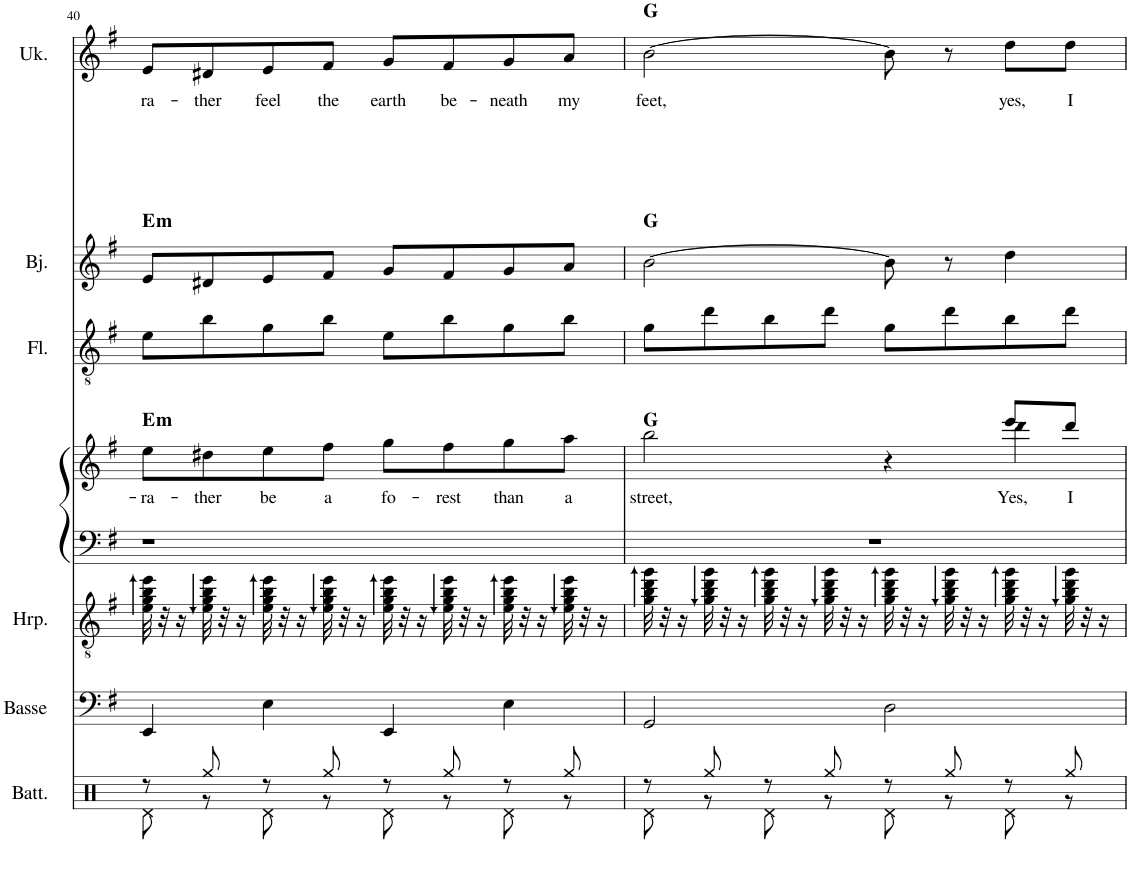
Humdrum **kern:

**kern	**kern	**kern	**kern	**kern	**text	**harte	**kern	**kern	**harte	**kern	**text	**harte
*part7	*part6	*part5	*part4	*part4	*part4	*part4	*part3	*part2	*part2	*part1	*part1	*part1
*staff8	*staff7	*staff6	*staff5	*staff4	*staff4	*	*staff3	*staff2	*	*staff1	*staff1	*
*I"Batterie	*I"Basse acoustique	*I"Guitare classique	*I"Piano-chant	*	*	*	*I"Banjo	*I"Flûte	*	*I"Piccolo	*	*
*I'Batt.	*I'Basse	*I'Guit.	*I'Pno	*	*	*	*I'Bj.	*I'Fl.	*	*I'Picc	*	*
!!LO:PB:g=z
*clefX	*clefF4	*clefGv2	*clefF4	*clefG2	*	*	*clefGv2	*clefG2	*	*clefG2	*	*
*	*Trd7c12	*	*	*	*	*	*	*	*	*Trd-7c-12	*	*
*k[f#]	*k[f#]	*k[f#]	*k[f#]	*k[f#]	*	*	*k[f#]	*k[f#]	*	*k[f#]	*	*
*M4/4	*M4/4	*M4/4	*M4/4	*M4/4	*	*	*M4/4	*M4/4	*	*M4/4	*	*
=40	=40	=40	=40	=40	=40	=40	=40	=40	=40	=40	=40	=40
*^	*	*	*	*	*	*	*	*	*	*	*	*
!	!	!	!	!	!	!LO:LY:b	!LO:H:kt=m	!	!	!LO:H:kt=m	!	!LO:LY:b	!
8r	8Rd\	4EE/	32e\ 32g\ 32b\ 32ee\	1r	8ee\L	ra-	E:min	8e\L	8e/L	E:min	8e/L	ra-	.
.	.	.	32r	.	.	.	.	.	.	.	.	.	.
.	.	.	16r	.	.	.	.	.	.	.	.	.	.
!	!	!	!	!	!	!LO:LY:b	!	!	!	!	!	!LO:LY:b	!
8Rgg/	8r	.	32e\ 32g\ 32b\ 32ee\	.	8dd#X\	-ther	.	8b\	8d#X/	.	8d#X/	-ther	.
.	.	.	32r	.	.	.	.	.	.	.	.	.	.
.	.	.	16r	.	.	.	.	.	.	.	.	.	.
!	!	!	!	!	!	!LO:LY:b	!	!	!	!	!	!LO:LY:b	!
8r	8Rd\	4E\	32e\ 32g\ 32b\ 32ee\	.	8ee\	be	.	8g\	8e/	.	8e/	feel	.
.	.	.	32r	.	.	.	.	.	.	.	.	.	.
.	.	.	16r	.	.	.	.	.	.	.	.	.	.
!	!	!	!	!	!	!LO:LY:b	!	!	!	!	!	!LO:LY:b	!
8Rgg/	8r	.	32e\ 32g\ 32b\ 32ee\	.	8ff#\J	a	.	8b\J	8f#/J	.	8f#/J	the	.
.	.	.	32r	.	.	.	.	.	.	.	.	.	.
.	.	.	16r	.	.	.	.	.	.	.	.	.	.
!	!	!	!	!	!	!LO:LY:b	!	!	!	!	!	!LO:LY:b	!
8r	8Rd\	4EE/	32e\ 32g\ 32b\ 32ee\	.	8gg\L	fo-	.	8e\L	8g/L	.	8g/L	earth	.
.	.	.	32r	.	.	.	.	.	.	.	.	.	.
.	.	.	16r	.	.	.	.	.	.	.	.	.	.
!	!	!	!	!	!	!LO:LY:b	!	!	!	!	!	!LO:LY:b	!
8Rgg/	8r	.	32e\ 32g\ 32b\ 32ee\	.	8ff#\	-rest	.	8b\	8f#/	.	8f#/	be-	.
.	.	.	32r	.	.	.	.	.	.	.	.	.	.
.	.	.	16r	.	.	.	.	.	.	.	.	.	.
!	!	!	!	!	!	!LO:LY:b	!	!	!	!	!	!LO:LY:b	!
8r	8Rd\	4E\	32e\ 32g\ 32b\ 32ee\	.	8gg\	than	.	8g\	8g/	.	8g/	-neath	.
.	.	.	32r	.	.	.	.	.	.	.	.	.	.
.	.	.	16r	.	.	.	.	.	.	.	.	.	.
!	!	!	!	!	!	!LO:LY:b	!	!	!	!	!	!LO:LY:b	!
8Rgg/	8r	.	32e\ 32g\ 32b\ 32ee\	.	8aa\J	a	.	8b\J	8a/J	.	8a/J	my	.
.	.	.	32r	.	.	.	.	.	.	.	.	.	.
.	.	.	16r	.	.	.	.	.	.	.	.	.	.
=41	=41	=41	=41	=41	=41	=41	=41	=41	=41	=41	=41	=41	=41
!	!	!	!	!	!	!LO:LY:b	!	!	!	!	!	!LO:LY:b	!
*	*	*	*	*	*^	*	*	*	*	*	*	*	*
8r	8Rd\	2GG/	32g\ 32b\ 32dd\ 32gg\	1r	2bb\	2.ryy	street,	G:maj	8g\L	[2b\	G:maj	[2b\	feet,	G:maj
.	.	.	32r	.	.	.	.	.	.	.	.	.	.	.
.	.	.	16r	.	.	.	.	.	.	.	.	.	.	.
8Rgg/	8r	.	32g\ 32b\ 32dd\ 32gg\	.	.	.	.	.	8dd\	.	.	.	.	.
.	.	.	32r	.	.	.	.	.	.	.	.	.	.	.
.	.	.	16r	.	.	.	.	.	.	.	.	.	.	.
8r	8Rd\	.	32g\ 32b\ 32dd\ 32gg\	.	.	.	.	.	8b\	.	.	.	.	.
.	.	.	32r	.	.	.	.	.	.	.	.	.	.	.
.	.	.	16r	.	.	.	.	.	.	.	.	.	.	.
8Rgg/	8r	.	32g\ 32b\ 32dd\ 32gg\	.	.	.	.	.	8dd\J	.	.	.	.	.
.	.	.	32r	.	.	.	.	.	.	.	.	.	.	.
.	.	.	16r	.	.	.	.	.	.	.	.	.	.	.
8r	8Rd\	2D\	32g\ 32b\ 32dd\ 32gg\	.	4r	.	.	.	8g\L	8b\]	.	8b\]	.	.
.	.	.	32r	.	.	.	.	.	.	.	.	.	.	.
.	.	.	16r	.	.	.	.	.	.	.	.	.	.	.
8Rgg/	8r	.	32g\ 32b\ 32dd\ 32gg\	.	.	.	.	.	8dd\	8r	.	8r	.	.
.	.	.	32r	.	.	.	.	.	.	.	.	.	.	.
.	.	.	16r	.	.	.	.	.	.	.	.	.	.	.
!	!	!	!	!	!	!LO:N:head=diamond	!LO:LY:b	!	!	!	!	!	!LO:LY:b	!
8r	8Rd\	.	32g\ 32b\ 32dd\ 32gg\	.	8eee/L	4ddd\	Yes,	.	8b\	4dd\	.	8dd\L	yes,	.
.	.	.	32r	.	.	.	.	.	.	.	.	.	.	.
.	.	.	16r	.	.	.	.	.	.	.	.	.	.	.
!	!	!	!	!	!	!	!LO:LY:b	!	!	!	!	!	!LO:LY:b	!
8Rgg/	8r	.	32g\ 32b\ 32dd\ 32gg\	.	8ddd/J	.	I	.	8dd\J	.	.	8dd\J	I	.
.	.	.	32r	.	.	.	.	.	.	.	.	.	.	.
.	.	.	16r	.	.	.	.	.	.	.	.	.	.	.
*v	*v	*	*	*	*v	*v	*	*	*	*	*	*	*	*
=	=	=	=	=	=	=	=	=	=	=	=	=
*-	*-	*-	*-	*-	*-	*-	*-	*-	*-	*-	*-	*-
